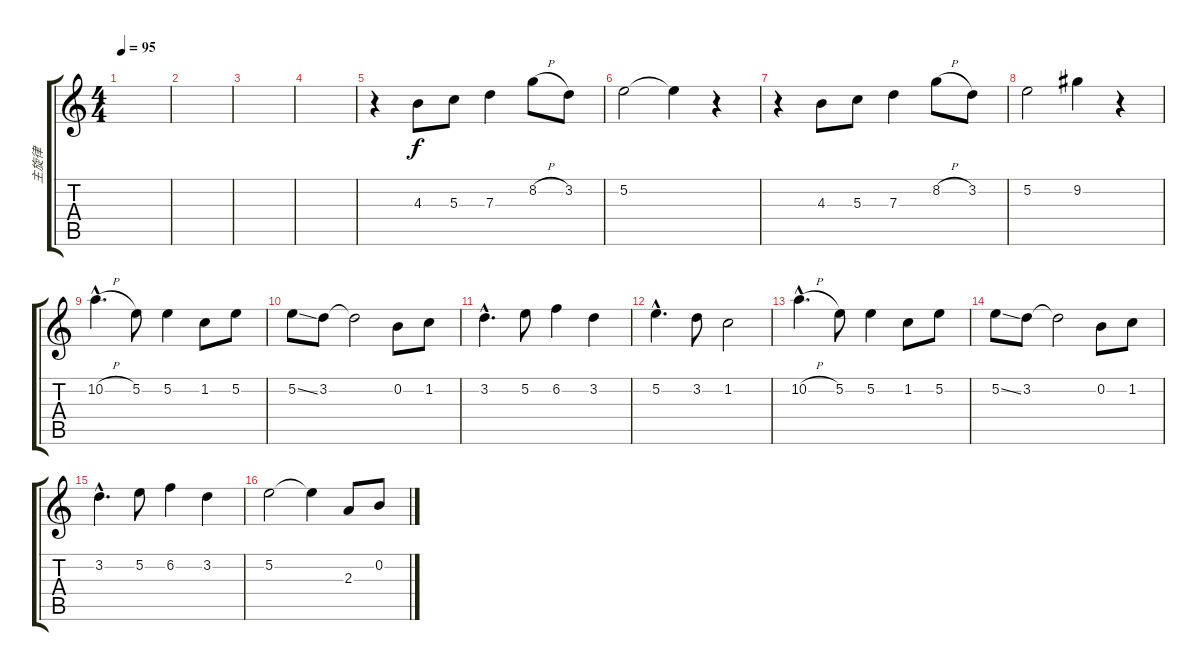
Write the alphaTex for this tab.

\track ("主旋律" "主旋律") {instrument slapbass1}
\staff {score tabs}
\tuning (E4 B3 G3 D3 A2 E2) {hide}
\ts (4 4)
\tempo 95
\clef g2
\ks c
|
|
|
|
r.4 4.3.8 5.3.8 7.3.4 8.2{h}.8 3.2.8 |
5.2.2 5.2{t}.4 r.4 |
r.4 4.3.8 5.3.8 7.3.4 8.2{h}.8 3.2.8 |
5.2.2 9.2.4 r.4 |
10.2{h hac}.4{d} 5.2.8 5.2.4 1.2.8 5.2.8 |
5.2{ss}.8 3.2.8 3.2{t}.2 0.2.8 1.2.8 |
3.2{hac}.4{d} 5.2.8 6.2.4 3.2.4 |
5.2{hac}.4{d} 3.2.8 1.2.2 |
10.2{h hac}.4{d} 5.2.8 5.2.4 1.2.8 5.2.8 |
5.2{ss}.8 3.2.8 3.2{t}.2 0.2.8 1.2.8 |
3.2{hac}.4{d} 5.2.8 6.2.4 3.2.4 |
5.2.2 5.2{t}.4 2.3.8 0.2.8
